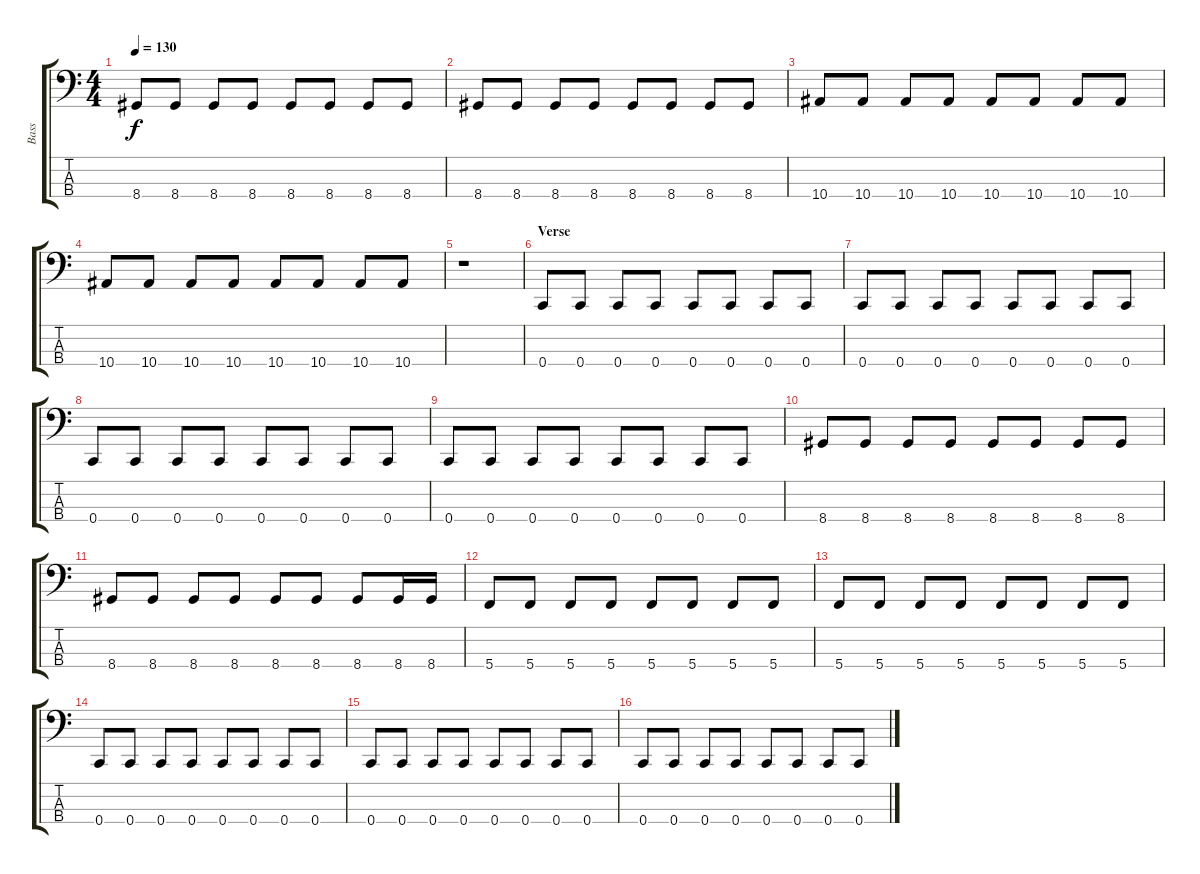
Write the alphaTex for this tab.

\track ("Bass" "Bass") {instrument electricbassfinger}
\staff {score tabs}
\tuning (F2 C2 G1 C1) {hide}
\ts (4 4)
\tempo 130
\clef f4
\ks c
8.4.8{dy f} 8.4.8 8.4.8 8.4.8 8.4.8 8.4.8 8.4.8 8.4.8 |
8.4.8 8.4.8 8.4.8 8.4.8 8.4.8 8.4.8 8.4.8 8.4.8 |
10.4.8 10.4.8 10.4.8 10.4.8 10.4.8 10.4.8 10.4.8 10.4.8 |
10.4.8 10.4.8 10.4.8 10.4.8 10.4.8 10.4.8 10.4.8 10.4.8 |
r.1 |
\section ("" "Verse")
0.4.8 0.4.8 0.4.8 0.4.8 0.4.8 0.4.8 0.4.8 0.4.8 |
0.4.8 0.4.8 0.4.8 0.4.8 0.4.8 0.4.8 0.4.8 0.4.8 |
0.4.8 0.4.8 0.4.8 0.4.8 0.4.8 0.4.8 0.4.8 0.4.8 |
0.4.8 0.4.8 0.4.8 0.4.8 0.4.8 0.4.8 0.4.8 0.4.8 |
8.4.8 8.4.8 8.4.8 8.4.8 8.4.8 8.4.8 8.4.8 8.4.8 |
8.4.8 8.4.8 8.4.8 8.4.8 8.4.8 8.4.8 8.4.8 8.4.16 8.4.16 |
5.4.8 5.4.8 5.4.8 5.4.8 5.4.8 5.4.8 5.4.8 5.4.8 |
5.4.8 5.4.8 5.4.8 5.4.8 5.4.8 5.4.8 5.4.8 5.4.8 |
0.4.8 0.4.8 0.4.8 0.4.8 0.4.8 0.4.8 0.4.8 0.4.8 |
0.4.8 0.4.8 0.4.8 0.4.8 0.4.8 0.4.8 0.4.8 0.4.8 |
0.4.8 0.4.8 0.4.8 0.4.8 0.4.8 0.4.8 0.4.8 0.4.8
